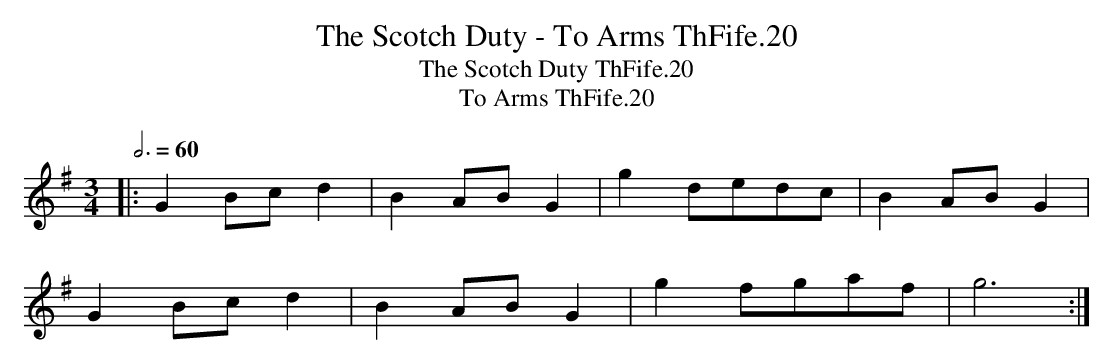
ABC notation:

X:1
T:Scotch Duty - To Arms ThFife.20, The
T:Scotch Duty ThFife.20, The
T:To Arms ThFife.20
M:3/4
L:1/8
Q:3/4=60
K:G
|: G2 Bc d2 | B2 AB G2 | g2 dedc | B2 AB G2 |
G2 Bc d2 | B2 AB G2 | g2 fgaf | g6 :|
